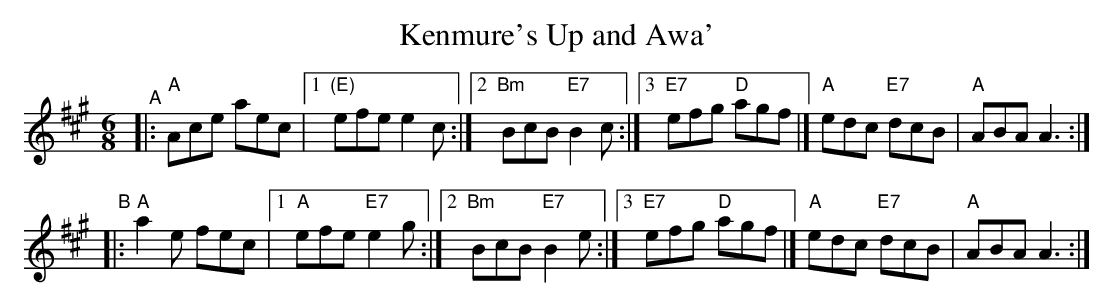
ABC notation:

X:1
T: Kenmure's Up and Awa'
M: 6/8
L: 1/8
K: A
"^A"\
|:"A"Ace aec |[1 "(E)"efe e2c \
            :|[2 "Bm"BcB "E7"B2c \
            :|[3 "E7"efg "D"agf |] "A"edc "E7"dcB | "A"ABA A3 :|
"^B"\
|:"A"a2e fec |[1 "A"efe "E7"e2g \
            :|[2 "Bm"BcB "E7"B2e \
            :|[3 "E7"efg "D"agf |] "A"edc "E7"dcB | "A"ABA A3 :|
